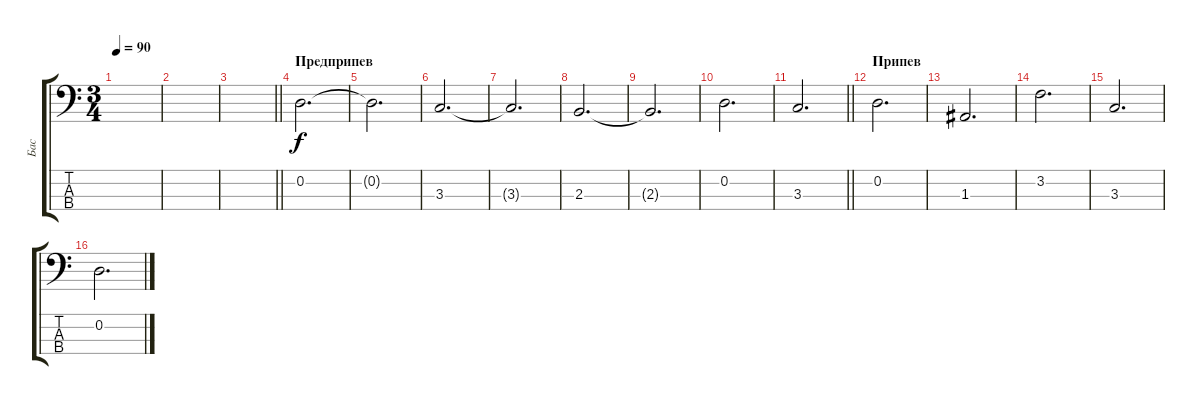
\track ("Бас" "Бас") {instrument electricbassfinger}
\staff {score tabs}
\tuning (G2 D2 A1 E1) {hide}
\ts (3 4)
\tempo 90
\clef f4
\ks c
|
|
\barLineRight lightlight
|
\section ("" "Предприпев")
0.2.2{d} |
0.2{t}.2{d} |
3.3.2{d} |
3.3{t}.2{d} |
2.3.2{d} |
2.3{t}.2{d} |
0.2.2{d} |
\barLineRight lightlight
3.3.2{d} |
\section ("" "Припев")
0.2.2{d} |
1.3.2{d} |
3.2.2{d} |
3.3.2{d} |
0.2.2{d}
